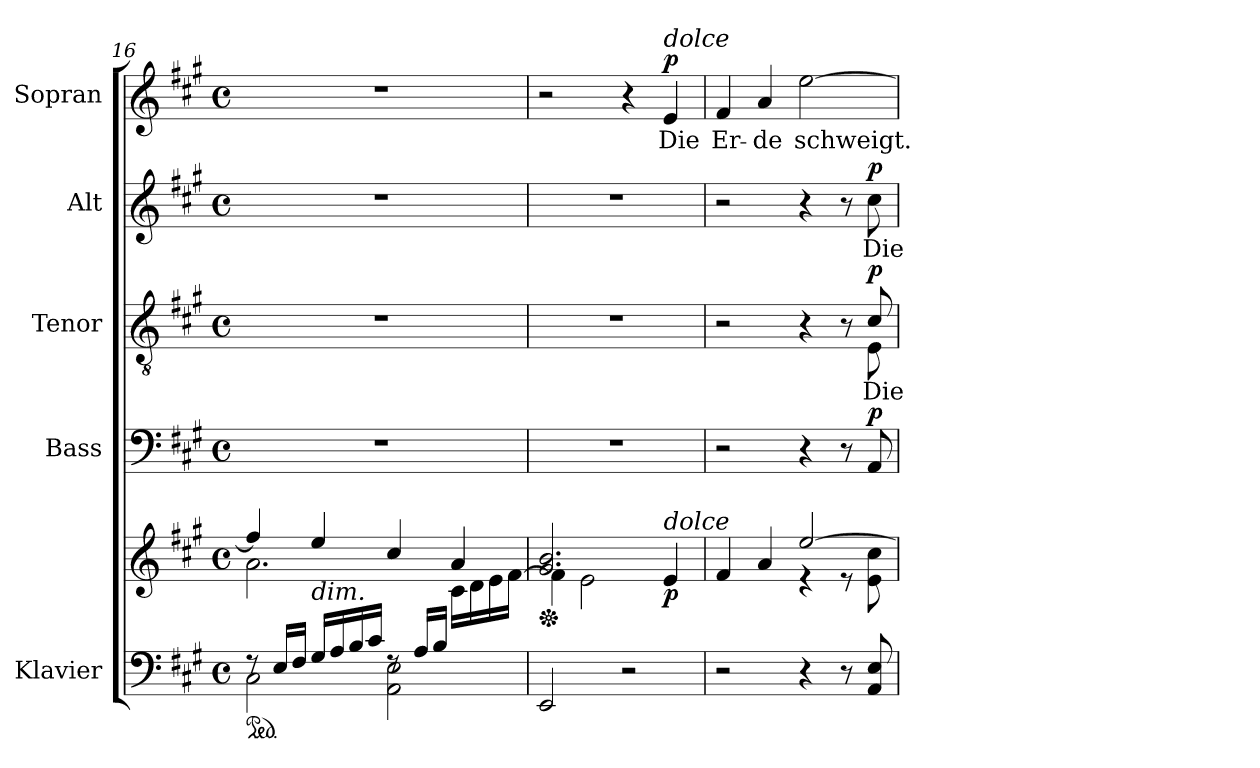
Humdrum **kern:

**kern	**kern	**dynam	**kern	**dynam	**kern	**text	**dynam	**kern	**text	**dynam	**kern	**text	**dynam
*part5	*part5	*part5	*part4	*part4	*part3	*part3	*part3	*part2	*part2	*part2	*part1	*part1	*part1
*staff6	*staff5	*staff5/6	*staff4	*staff4	*staff3	*staff3	*staff3	*staff2	*staff2	*staff2	*staff1	*staff1	*staff1
*I"Klavier	*	*	*I"Bass	*	*I"Tenor	*	*	*I"Alt	*	*	*I"Sopran	*	*
*	*	*	*I'B	*	*I'T	*	*	*I'A	*	*	*I'S	*	*
*clefF4	*clefG2	*	*clefF4	*	*clefGv2	*	*	*clefG2	*	*	*clefG2	*	*
*k[f#c#g#]	*k[f#c#g#]	*	*k[f#c#g#]	*	*k[f#c#g#]	*	*	*k[f#c#g#]	*	*	*k[f#c#g#]	*	*
*M4/4	*M4/4	*	*M4/4	*	*M4/4	*	*	*M4/4	*	*	*M4/4	*	*
*met(c)	*met(c)	*	*met(c)	*	*met(c)	*	*	*met(c)	*	*	*met(c)	*	*
*ped	*	*	*	*	*	*	*	*	*	*	*	*	*
=16	=16	=16	=16	=16	=16	=16	=16	=16	=16	=16	=16	=16	=16
*^	*^	*	*	*	*	*	*	*	*	*	*	*	*
*	*	*	*^	*	*	*	*	*	*	*	*	*	*	*	*
8rF	2C#\	4ff#/]	2.a\	2.ryy	.	1r	.	1r	.	.	1r	.	.	1r	.	.
16E/LL	.	.	.	.	.	.	.	.	.	.	.	.	.	.	.	.
16F#/JJ	.	.	.	.	.	.	.	.	.	.	.	.	.	.	.	.
!LO:TX:a:i:t=dim.	!	!	!	!	!	!	!	!	!	!	!	!	!	!	!	!
16G#/LL	.	4ee/	.	.	.	.	.	.	.	.	.	.	.	.	.	.
16A/	.	.	.	.	.	.	.	.	.	.	.	.	.	.	.	.
16B/	.	.	.	.	.	.	.	.	.	.	.	.	.	.	.	.
16c#/JJ	.	.	.	.	.	.	.	.	.	.	.	.	.	.	.	.
8rF	2AA\ 2E\	4cc#/	.	.	.	.	.	.	.	.	.	.	.	.	.	.
(16A/LL	.	.	.	.	.	.	.	.	.	.	.	.	.	.	.	.
16B/JJ	.	.	.	.	.	.	.	.	.	.	.	.	.	.	.	.
4ryy	.	4a/	4ryy	16c#\LL	.	.	.	.	.	.	.	.	.	.	.	.
.	.	.	.	16d\	.	.	.	.	.	.	.	.	.	.	.	.
.	.	.	.	16e\	.	.	.	.	.	.	.	.	.	.	.	.
.	.	.	.	[16f#\JJ)	.	.	.	.	.	.	.	.	.	.	.	.
*v	*v	*	*	*	*	*	*	*	*	*	*	*	*	*	*	*
*	*v	*v	*v	*	*	*	*	*	*	*	*	*	*	*	*
!!LO:LB:g=z
=17	=17	=17	=17	=17	=17	=17	=17	=17	=17	=17	=17	=17	=17
*	*Xped	*	*	*	*	*	*	*	*	*	*	*	*
*	*^	*	*	*	*	*	*	*	*	*	*	*	*
2EE/	2.g#/ 2.b/	4f#\]	.	1r	.	1r	.	.	1r	.	.	2r	.	.
.	.	2e\	.	.	.	.	.	.	.	.	.	.	.	.
2r	.	.	.	.	.	.	.	.	.	.	.	4r	.	.
!	!	!	!	!	!	!	!	!	!	!	!	!LO:TX:a:i:t=dolce	!	!
!	!LO:TX:a:i:t=dolce	!	!	!	!	!	!	!	!	!	!	!	!	!
!	!	!	!LO:DY:b	!	!	!	!	!	!	!	!	!	!LO:LY:b	!LO:DY:a
.	4e/	4ryy	p	.	.	.	.	.	.	.	.	4e/	Die	p
=18	=18	=18	=18	=18	=18	=18	=18	=18	=18	=18	=18	=18	=18	=18
*	*	*	*	*	*	*^	*	*	*	*	*	*	*	*
!	!	!	!	!	!	!	!	!	!	!	!	!	!	!LO:LY:b	!
2r	4f#/	2ryy	.	2r	.	2r	2ryy	.	.	2r	.	.	4f#/	Er-	.
!	!	!	!	!	!	!	!	!	!	!	!	!	!	!LO:LY:b	!
.	4a/	.	.	.	.	.	.	.	.	.	.	.	4a/	-de	.
!	!	!	!	!	!	!	!	!	!	!	!	!	!	!LO:LY:b	!
4r	[2ee/	4r	.	4r	.	4r	4ryy	.	.	4r	.	.	[2ee\	schweigt.	.
8r	.	8r	.	8r	.	8r	8ryy	.	.	8r	.	.	.	.	.
!	!	!	!	!	!LO:DY:a	!	!	!LO:LY:b	!LO:DY:a	!	!LO:LY:b	!LO:DY:a	!	!	!
8AA/ 8E/	.	8e\ 8cc#\	.	8AA/	p	8c#/	8E\	Die	p	8cc#\	Die	p	.	.	.
*	*v	*v	*	*	*	*v	*v	*	*	*	*	*	*	*	*
=	=	=	=	=	=	=	=	=	=	=	=	=	=
*-	*-	*-	*-	*-	*-	*-	*-	*-	*-	*-	*-	*-	*-
